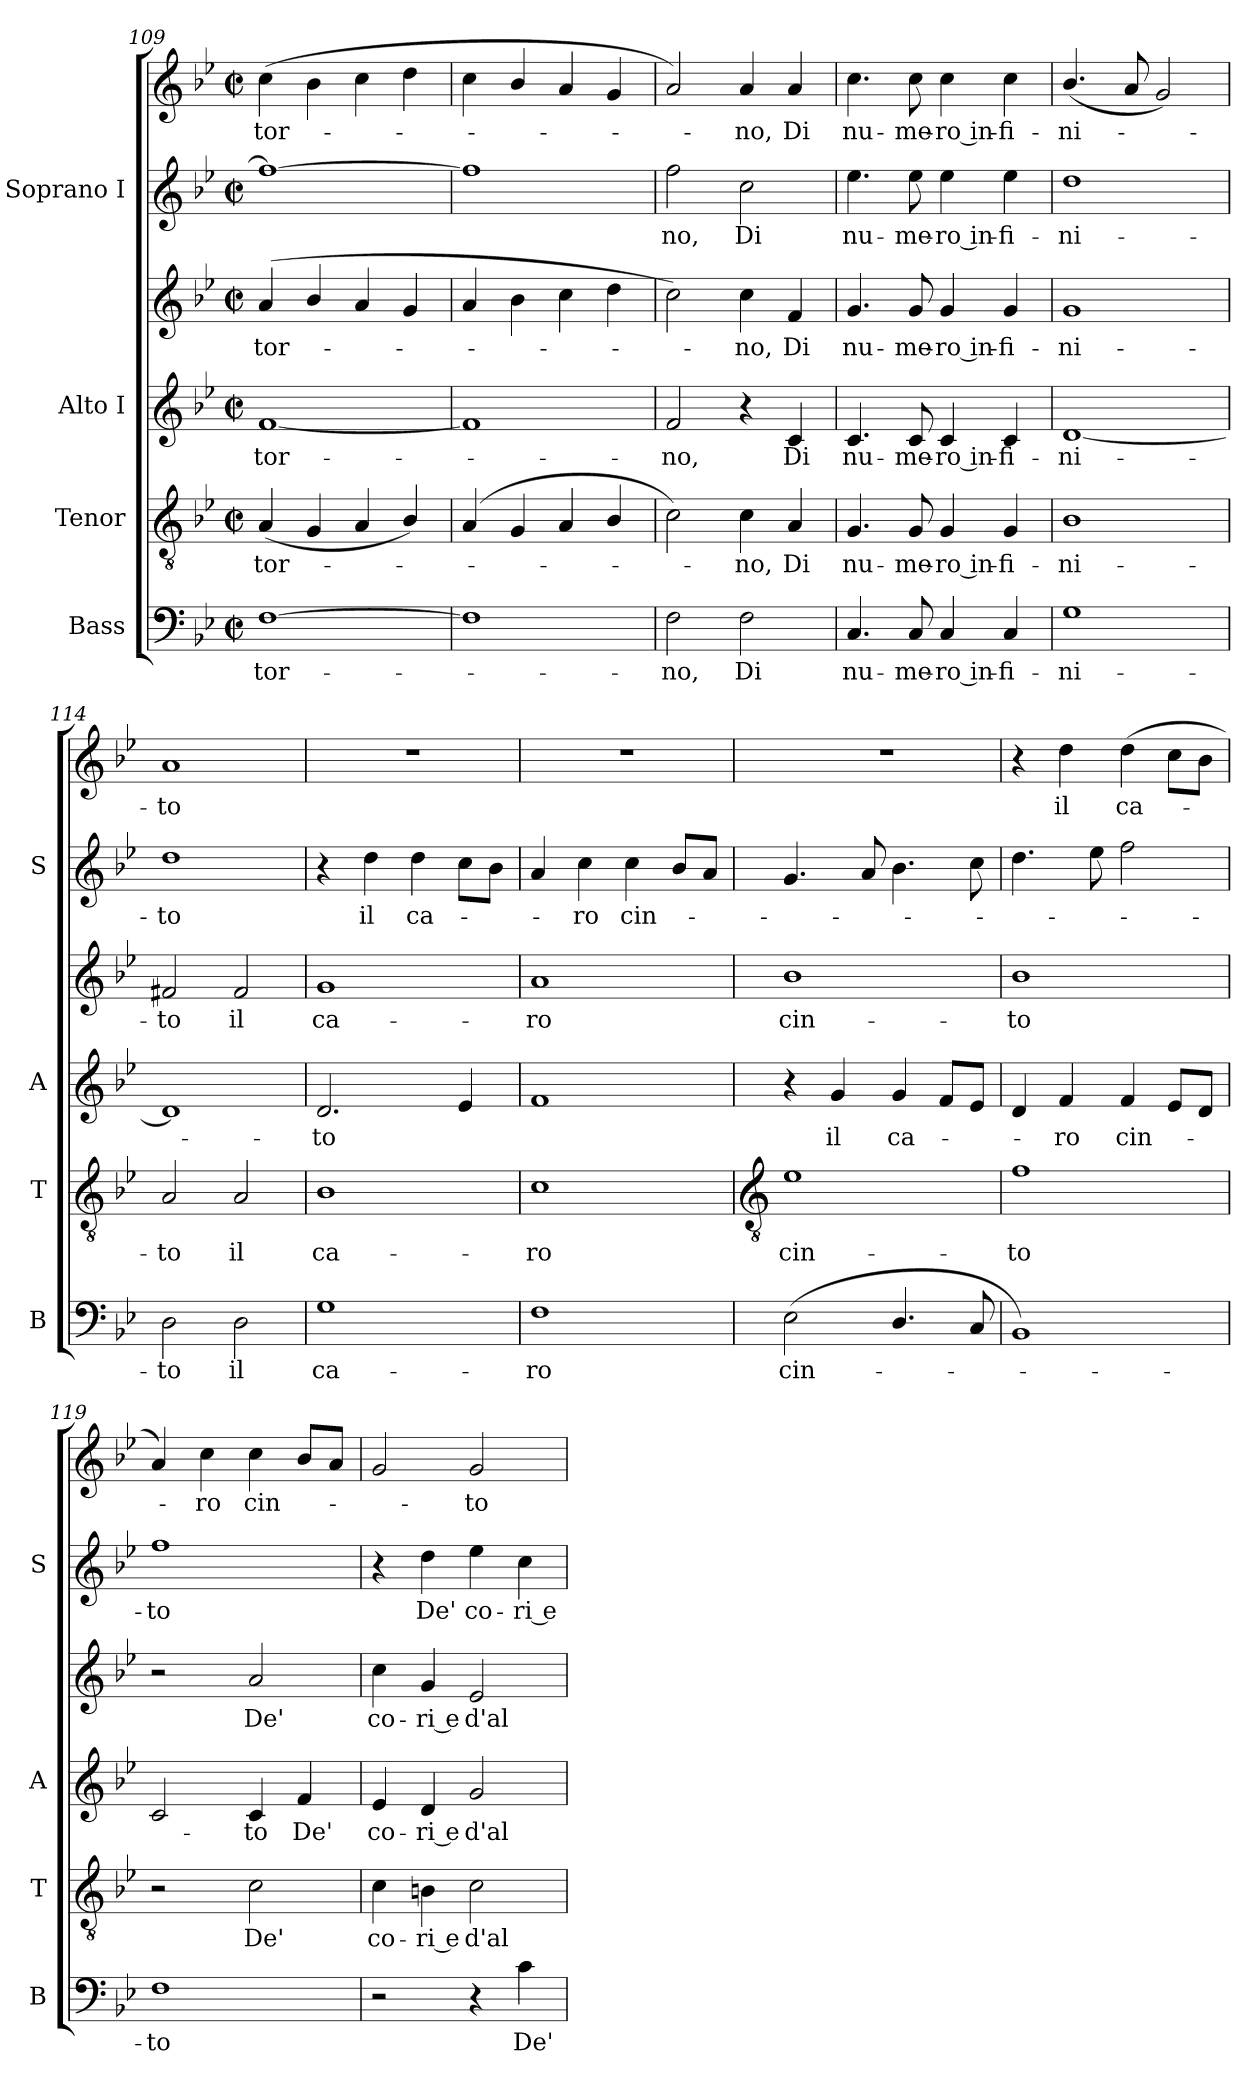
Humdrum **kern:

**kern	**text	**kern	**text	**kern	**text	**kern	**text	**kern	**text	**kern	**text
*part4	*part4	*part3	*part3	*part2	*part2	*part2	*part2	*part1	*part1	*part1	*part1
*staff6	*staff6	*staff5	*staff5	*staff4	*staff4	*staff3	*staff3	*staff2	*staff2	*staff1	*staff1
*I"Bass	*	*I"Tenor	*	*I"Alto I	*	*	*	*I"Soprano I	*	*	*
*I'B	*	*I'T	*	*I'A	*	*	*	*I'S	*	*	*
!!LO:LB:g=z
*clefF4	*	*clefGv2	*	*clefG2	*	*clefG2	*	*clefG2	*	*clefG2	*
*k[b-e-]	*	*k[b-e-]	*	*k[b-e-]	*	*k[b-e-]	*	*k[b-e-]	*	*k[b-e-]	*
*B-:	*	*B-:	*	*B-:	*	*B-:	*	*B-:	*	*B-:	*
*M2/2	*	*M2/2	*	*M2/2	*	*M2/2	*	*M2/2	*	*M2/2	*
*met(c|)	*	*met(c|)	*	*met(c|)	*	*met(c|)	*	*met(c|)	*	*met(c|)	*
=109	=109	=109	=109	=109	=109	=109	=109	=109	=109	=109	=109
!	!LO:LY:b	!	!LO:LY:b	!	!LO:LY:b	!	!LO:LY:b	!	!	!	!LO:LY:b
[1F	-tor-	(<4A	-tor-	[1f	tor-	(<4a	-tor-	1ff_	.	(>4cc	tor-
.	.	4G	.	.	.	4b-/	.	.	.	4b-	.
.	.	4A	.	.	.	4a	.	.	.	4cc	.
.	.	4B-/)	.	.	.	4g	.	.	.	4dd	.
=110	=110	=110	=110	=110	=110	=110	=110	=110	=110	=110	=110
1F]	.	(<4A	.	1f]	.	4a	.	1ff]	.	4cc	.
.	.	4G	.	.	.	4b-	.	.	.	4b-/	.
.	.	4A	.	.	.	4cc	.	.	.	4a	.
.	.	4B-/	.	.	.	4dd	.	.	.	4g	.
=111	=111	=111	=111	=111	=111	=111	=111	=111	=111	=111	=111
!	!LO:LY:b	!	!	!	!LO:LY:b	!	!	!	!LO:LY:b	!	!
2F	no,	2c)	.	2f	no,	2cc)	.	2ff	no,	2a)	.
!	!LO:LY:b	!	!LO:LY:b	!	!	!	!LO:LY:b	!	!LO:LY:b	!	!LO:LY:b
2F	Di	4c	no,	4r	.	4cc	no,	2cc	Di	4a	no,
!	!	!	!LO:LY:b	!	!LO:LY:b	!	!LO:LY:b	!	!	!	!LO:LY:b
.	.	4A	Di	4c	Di	4f	Di	.	.	4a	Di
=112	=112	=112	=112	=112	=112	=112	=112	=112	=112	=112	=112
!	!LO:LY:b	!	!LO:LY:b	!	!LO:LY:b	!	!LO:LY:b	!	!LO:LY:b	!	!LO:LY:b
4.C	nu-	4.G	nu-	4.c	-nu-	4.g	nu-	4.ee-	-nu-	4.cc	nu-
!	!LO:LY:b	!	!LO:LY:b	!	!LO:LY:b	!	!LO:LY:b	!	!LO:LY:b	!	!LO:LY:b
8C	-me-	8G	-me-	8c	-me-	8g	-me-	8ee-	-me-	8cc	-me-
!	!LO:LY:b	!	!LO:LY:b	!	!LO:LY:b	!	!LO:LY:b	!	!LO:LY:b	!	!LO:LY:b
4C	-ro in-	4G	-ro in-	4c	-ro in-	4g	-ro in-	4ee-	-ro in-	4cc	-ro in-
!	!LO:LY:b	!	!LO:LY:b	!	!LO:LY:b	!	!LO:LY:b	!	!LO:LY:b	!	!LO:LY:b
4C	-fi-	4G	-fi-	4c	-fi-	4g	-fi-	4ee-	-fi-	4cc	-fi-
=113	=113	=113	=113	=113	=113	=113	=113	=113	=113	=113	=113
!	!LO:LY:b	!	!LO:LY:b	!	!LO:LY:b	!	!LO:LY:b	!	!LO:LY:b	!	!LO:LY:b
1G	-ni-	1B-	-ni-	[1d	-ni-	1g	-ni-	1dd	ni-	(<4.b-/	-ni-
.	.	.	.	.	.	.	.	.	.	8a	.
.	.	.	.	.	.	.	.	.	.	2g)	.
=114	=114	=114	=114	=114	=114	=114	=114	=114	=114	=114	=114
!	!LO:LY:b	!	!LO:LY:b	!	!	!	!LO:LY:b	!	!LO:LY:b	!	!LO:LY:b
2D	-to	2A	-to	1d]	.	2f#X	to	1dd	to	1a	-to
!	!LO:LY:b	!	!LO:LY:b	!	!	!	!LO:LY:b	!	!	!	!
2D	il	2A	il	.	.	2f#	il	.	.	.	.
=115	=115	=115	=115	=115	=115	=115	=115	=115	=115	=115	=115
!	!LO:LY:b	!	!LO:LY:b	!	!LO:LY:b	!	!LO:LY:b	!	!	!	!
1G	ca-	1B-	ca-	2.d	-to	1g	ca-	4r	.	1r	.
!	!	!	!	!	!	!	!	!	!LO:LY:b	!	!
.	.	.	.	.	.	.	.	4dd	il	.	.
!	!	!	!	!	!	!	!	!	!LO:LY:b	!	!
.	.	.	.	.	.	.	.	4dd	ca-	.	.
.	.	.	.	4e-	.	.	.	8ccL	.	.	.
.	.	.	.	.	.	.	.	8b-J	.	.	.
=116	=116	=116	=116	=116	=116	=116	=116	=116	=116	=116	=116
!	!LO:LY:b	!	!LO:LY:b	!	!	!	!LO:LY:b	!	!	!	!
1F	-ro	1c	-ro	1f	.	1a	ro	4a	.	1r	.
!	!	!	!	!	!	!	!	!	!LO:LY:b	!	!
.	.	.	.	.	.	.	.	4cc	ro	.	.
!	!	!	!	!	!	!	!	!	!LO:LY:b	!	!
.	.	.	.	.	.	.	.	4cc	cin-	.	.
.	.	.	.	.	.	.	.	8b-L	.	.	.
.	.	.	.	.	.	.	.	8aJ	.	.	.
!!LO:LB:g=z
=117	=117	=117	=117	=117	=117	=117	=117	=117	=117	=117	=117
*	*	*clefGv2	*	*	*	*	*	*	*	*	*
!	!LO:LY:b	!	!LO:LY:b	!	!	!	!LO:LY:b	!	!	!	!
(<2E-	cin-	1e-	cin-	4r	.	1b-	cin-	4.g	.	1r	.
!	!	!	!	!	!LO:LY:b	!	!	!	!	!	!
.	.	.	.	4g	-il	.	.	.	.	.	.
.	.	.	.	.	.	.	.	8a	.	.	.
!	!	!	!	!	!LO:LY:b	!	!	!	!	!	!
4.D/	.	.	.	4g	ca-	.	.	4.b-	.	.	.
.	.	.	.	8fL	.	.	.	.	.	.	.
8C	.	.	.	8e-J	.	.	.	8cc	.	.	.
=118	=118	=118	=118	=118	=118	=118	=118	=118	=118	=118	=118
!	!	!	!LO:LY:b	!	!	!	!LO:LY:b	!	!	!	!
1BB-)	.	1f	-to	4d	.	1b-	to	4.dd	.	4r	.
!	!	!	!	!	!LO:LY:b	!	!	!	!	!	!LO:LY:b
.	.	.	.	4f	ro	.	.	.	.	4dd	il
.	.	.	.	.	.	.	.	8ee-	.	.	.
!	!	!	!	!	!LO:LY:b	!	!	!	!	!	!LO:LY:b
.	.	.	.	4f	cin-	.	.	2ff	.	(>4dd	ca-
.	.	.	.	8e-L	.	.	.	.	.	8ccL	.
.	.	.	.	8dJ	.	.	.	.	.	8b-J	.
=119	=119	=119	=119	=119	=119	=119	=119	=119	=119	=119	=119
!	!LO:LY:b	!	!	!	!	!	!	!	!LO:LY:b	!	!
1F	to	2r	.	2c	.	2r	.	1ff	to	4a)	.
!	!	!	!	!	!	!	!	!	!	!	!LO:LY:b
.	.	.	.	.	.	.	.	.	.	4cc	ro
!	!	!	!LO:LY:b	!	!LO:LY:b	!	!LO:LY:b	!	!	!	!LO:LY:b
.	.	2c	De'	4c	to	2a	De'	.	.	4cc	cin-
!	!	!	!	!	!LO:LY:b	!	!	!	!	!	!
.	.	.	.	4f	De'	.	.	.	.	8b-L	.
.	.	.	.	.	.	.	.	.	.	8aJ	.
=120	=120	=120	=120	=120	=120	=120	=120	=120	=120	=120	=120
!	!	!	!LO:LY:b	!	!LO:LY:b	!	!LO:LY:b	!	!	!	!
2r	.	4c	co-	4e-	-co-	4cc	co-	4r	.	2g	.
!	!	!	!LO:LY:b	!	!LO:LY:b	!	!LO:LY:b	!	!LO:LY:b	!	!
.	.	4Bn	-ri e	4d	-ri e	4g	-ri e	4dd	De'	.	.
!	!	!	!LO:LY:b	!	!LO:LY:b	!	!LO:LY:b	!	!LO:LY:b	!	!LO:LY:b
4r	.	2c	d'al-	2g	d'al	2e-	d'al-	4ee-	co-	2g	to
!	!LO:LY:b	!	!	!	!	!	!	!	!LO:LY:b	!	!
4c	De'	.	.	.	.	.	.	4cc	-ri e	.	.
=	=	=	=	=	=	=	=	=	=	=	=
*-	*-	*-	*-	*-	*-	*-	*-	*-	*-	*-	*-
